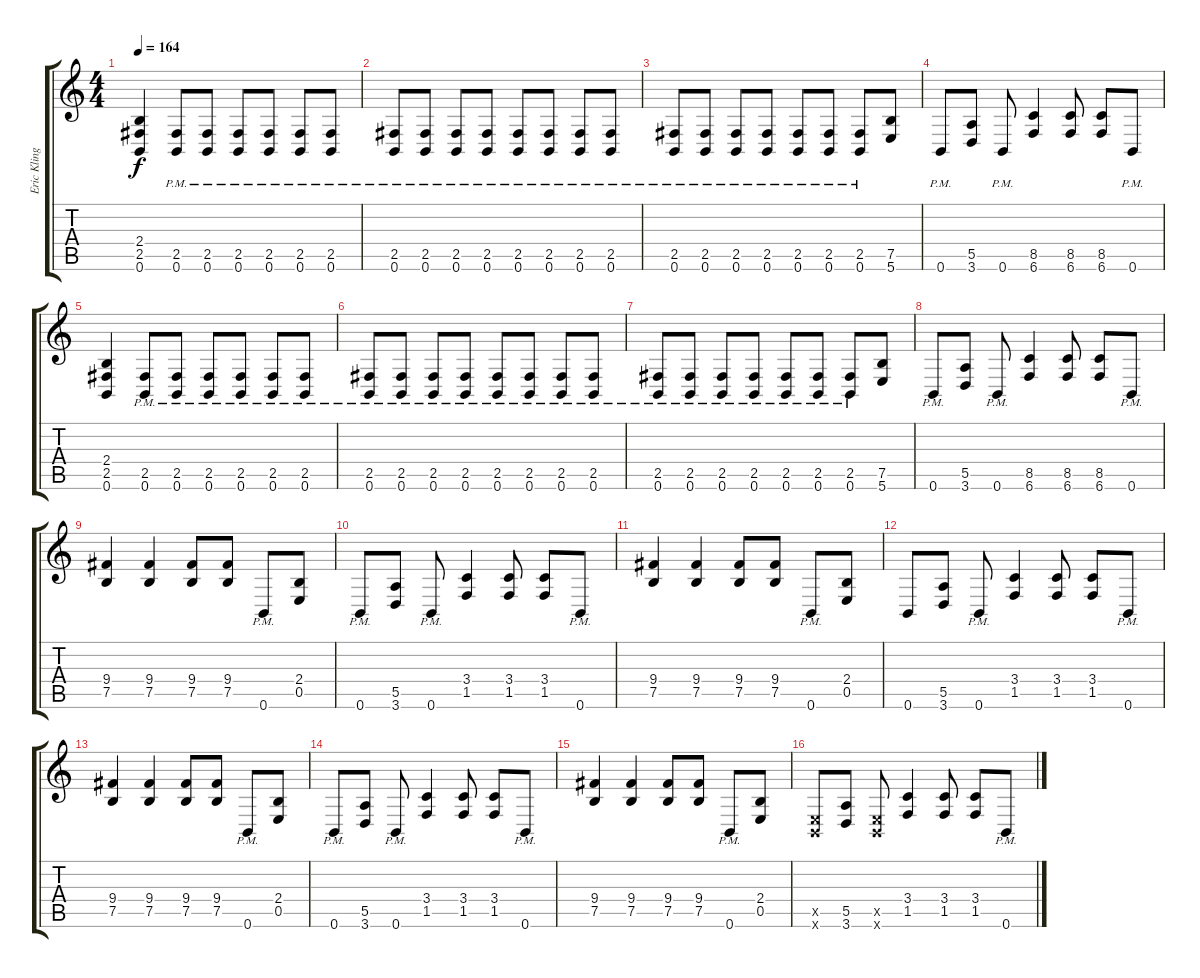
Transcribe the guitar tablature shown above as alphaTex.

\track ("Eric Klinger (rythm guitar)" "Eric Kling") {instrument distortionguitar}
\staff {score tabs}
\tuning (B3 Gb3 D3 A2 E2 B1) {hide}
\ts (4 4)
\tempo 164
\clef g2
\ks c
(2.4 2.5 0.6).4{dy f} (2.5{pm} 0.6{pm}).8 (2.5{pm} 0.6{pm}).8 (2.5{pm} 0.6{pm}).8 (2.5{pm} 0.6{pm}).8 (2.5{pm} 0.6{pm}).8 (2.5{pm} 0.6{pm}).8 |
(2.5{pm} 0.6{pm}).8 (2.5{pm} 0.6{pm}).8 (2.5{pm} 0.6{pm}).8 (2.5{pm} 0.6{pm}).8 (2.5{pm} 0.6{pm}).8 (2.5{pm} 0.6{pm}).8 (2.5{pm} 0.6{pm}).8 (2.5{pm} 0.6{pm}).8 |
(2.5{pm} 0.6{pm}).8 (2.5{pm} 0.6{pm}).8 (2.5{pm} 0.6{pm}).8 (2.5{pm} 0.6{pm}).8 (2.5{pm} 0.6{pm}).8 (2.5{pm} 0.6{pm}).8 (2.5{pm} 0.6{pm}).8 (7.5 5.6).8 |
0.6{pm}.8 (5.5 3.6).8 0.6{pm}.8 (8.5 6.6).4 (8.5 6.6).8 (8.5 6.6).8 0.6{pm}.8 |
(2.4 2.5 0.6).4 (2.5{pm} 0.6{pm}).8 (2.5{pm} 0.6{pm}).8 (2.5{pm} 0.6{pm}).8 (2.5{pm} 0.6{pm}).8 (2.5{pm} 0.6{pm}).8 (2.5{pm} 0.6{pm}).8 |
(2.5{pm} 0.6{pm}).8 (2.5{pm} 0.6{pm}).8 (2.5{pm} 0.6{pm}).8 (2.5{pm} 0.6{pm}).8 (2.5{pm} 0.6{pm}).8 (2.5{pm} 0.6{pm}).8 (2.5{pm} 0.6{pm}).8 (2.5{pm} 0.6{pm}).8 |
(2.5{pm} 0.6{pm}).8 (2.5{pm} 0.6{pm}).8 (2.5{pm} 0.6{pm}).8 (2.5{pm} 0.6{pm}).8 (2.5{pm} 0.6{pm}).8 (2.5{pm} 0.6{pm}).8 (2.5{pm} 0.6{pm}).8 (7.5 5.6).8 |
0.6{pm}.8 (5.5 3.6).8 0.6{pm}.8 (8.5 6.6).4 (8.5 6.6).8 (8.5 6.6).8 0.6{pm}.8 |
(9.4 7.5).4 (9.4 7.5).4 (9.4 7.5).8 (9.4 7.5).8 0.6{pm}.8 (2.4 0.5).8 |
0.6{pm}.8 (5.5 3.6).8 0.6{pm}.8 (3.4 1.5).4 (3.4 1.5).8 (3.4 1.5).8 0.6{pm}.8 |
(9.4 7.5).4 (9.4 7.5).4 (9.4 7.5).8 (9.4 7.5).8 0.6{pm}.8 (2.4 0.5).8 |
0.6.8 (5.5 3.6).8 0.6{pm}.8 (3.4 1.5).4 (3.4 1.5).8 (3.4 1.5).8 0.6{pm}.8 |
(9.4 7.5).4 (9.4 7.5).4 (9.4 7.5).8 (9.4 7.5).8 0.6{pm}.8 (2.4 0.5).8 |
0.6{pm}.8 (5.5 3.6).8 0.6{pm}.8 (3.4 1.5).4 (3.4 1.5).8 (3.4 1.5).8 0.6{pm}.8 |
(9.4 7.5).4 (9.4 7.5).4 (9.4 7.5).8 (9.4 7.5).8 0.6{pm}.8 (2.4 0.5).8 |
(0.5{x} 0.6{x}).8 (5.5 3.6).8 (0.5{x} 0.6{x}).8 (3.4 1.5).4 (3.4 1.5).8 (3.4 1.5).8 0.6{pm}.8
